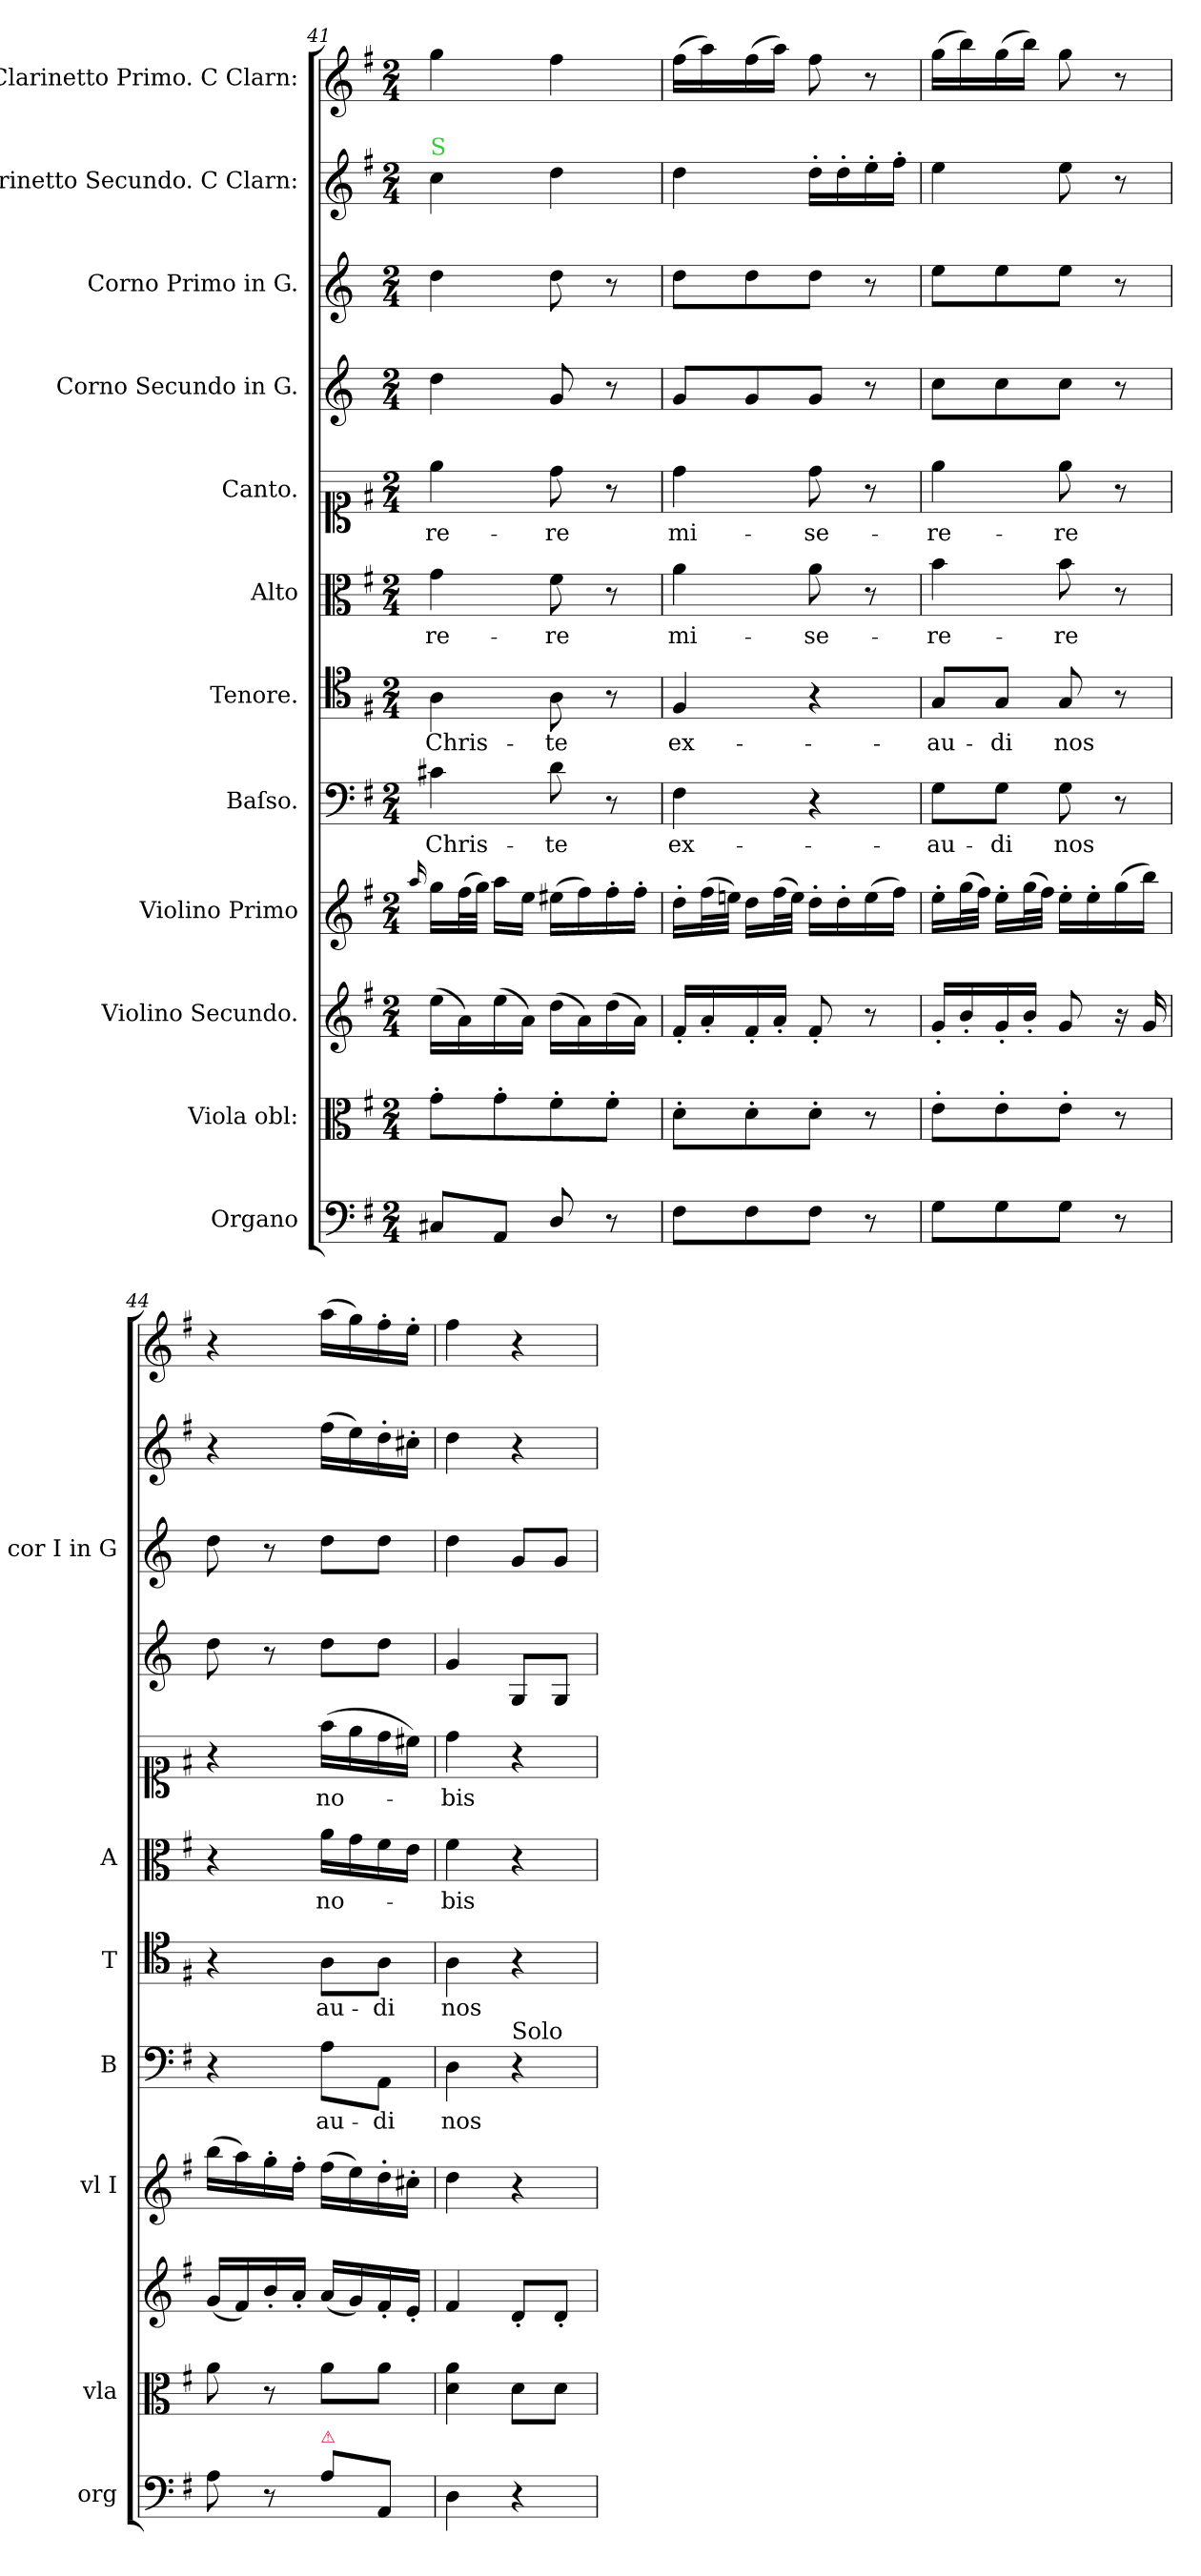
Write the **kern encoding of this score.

**kern	**kern	**dynam	**kern	**kern	**kern	**text	**kern	**text	**kern	**text	**kern	**text	**kern	**dynam	**kern	**dynam	**kern	**kern
*part12	*part11	*part11	*part10	*part9	*part8	*part8	*part7	*part7	*part6	*part6	*part5	*part5	*part4	*part4	*part3	*part3	*part2	*part1
*staff12	*staff11	*staff11	*staff10	*staff9	*staff8	*staff8	*staff7	*staff7	*staff6	*staff6	*staff5	*staff5	*staff4	*staff4	*staff3	*staff3	*staff2	*staff1
*I"Organo	*I"Viola obl:	*	*I"Violino Secundo.	*I"Violino Primo	*I"Baſso.	*	*I"Tenore.	*	*I"Alto	*	*I"Canto.	*	*I"Corno Secundo in G.	*	*I"Corno Primo in G.	*	*I"Clarinetto Secundo. C Clarn:	*I"Clarinetto Primo. C Clarn:
*I'org	*I'vla	*	*	*I'vl I	*I'B	*	*I'T	*	*I'A	*	*	*	*	*	*I'cor I in G	*	*	*
*clefF4	*clefC3	*	*clefG2	*clefG2	*clefF4	*	*clefC4	*	*clefC3	*	*clefC1	*	*clefG2	*	*clefG2	*	*clefG2	*clefG2
*	*	*	*	*	*	*	*	*	*	*	*	*	*ITrd3c5	*	*ITrd3c5	*	*	*
*k[f#]	*k[f#]	*	*k[f#]	*k[f#]	*k[f#]	*	*k[f#]	*	*k[f#]	*	*k[f#]	*	*k[f#]	*	*k[f#]	*	*k[f#]	*k[f#]
*G:	*G:	*	*G:	*G:	*G:	*	*G:	*	*G:	*	*G:	*	*G:	*	*G:	*	*G:	*G:
*M2/4	*M2/4	*	*M2/4	*M2/4	*M2/4	*	*M2/4	*	*M2/4	*	*M2/4	*	*M2/4	*	*M2/4	*	*M2/4	*M2/4
=41	=41	=41	=41	=41	=41	=41	=41	=41	=41	=41	=41	=41	=41	=41	=41	=41	=41	=41
.	.	.	.	16qqaa/	.	.	.	.	.	.	.	.	.	.	.	.	.	.
!	!	!	!	!	!	!	!	!	!	!	!	!	!	!	!	!	!LO:TX:a:color=limegreen:t=S	!
!	!	!	!	!	!	!LO:LY:i	!	!LO:LY:i	!	!	!	!	!	!	!	!	!	!
8C#X/L	8g'\L	.	(16ee\LL	16gg\LL	4c#X\	Chris-	4A\	Chris-	4g\	-re-	4ee\	-re-	4a\	.	4a\	.	4cc\	4gg\
.	.	.	16a\)	(32ff#\L	.	.	.	.	.	.	.	.	.	.	.	.	.	.
.	.	.	.	32gg\JJJ)	.	.	.	.	.	.	.	.	.	.	.	.	.	.
8AA/J	8g'\	.	(16ee\	16aa\LL	.	.	.	.	.	.	.	.	.	.	.	.	.	.
.	.	.	16a\JJ)	16ee\JJ	.	.	.	.	.	.	.	.	.	.	.	.	.	.
!	!	!	!	!	!	!LO:LY:i	!	!LO:LY:i	!	!	!	!	!	!	!	!	!	!
8D/	8f#'\	.	(16dd\LL	(16ee#X\LL	8d\	-te	8A\	-te	8f#\	-re	8dd\	-re	8d/	.	8a\	.	4dd\	4ff#\
.	.	.	16a\)	16ff#\)	.	.	.	.	.	.	.	.	.	.	.	.	.	.
8r	8f#'\J	.	(16dd\	16ff#'\	8r	.	8r	.	8r	.	8r	.	8r	.	8r	.	.	.
.	.	.	16a\JJ)	16ff#'\JJ	.	.	.	.	.	.	.	.	.	.	.	.	.	.
=42	=42	=42	=42	=42	=42	=42	=42	=42	=42	=42	=42	=42	=42	=42	=42	=42	=42	=42
8F#\L	8d'\L	.	16f#'/LL	16dd'\LL	4F#\	ex-	4F#/	ex-	4a\	mi-	4dd\	mi-	8d/L	.	8a\L	.	4dd\	(16ff#\LL
.	.	.	16a'/	(32ff#\L	.	.	.	.	.	.	.	.	.	.	.	.	.	16aa\)
.	.	.	.	32een\JJJ)	.	.	.	.	.	.	.	.	.	.	.	.	.	.
8F#\	8d'\	.	16f#'/	16dd\LL	.	.	.	.	.	.	.	.	8d/	.	8a\	.	.	(16ff#\
.	.	.	16a'/JJ	(32ff#\L	.	.	.	.	.	.	.	.	.	.	.	.	.	16aa\JJ)
.	.	.	.	32ee\JJJ)	.	.	.	.	.	.	.	.	.	.	.	.	.	.
8F#\J	8d'\J	.	8f#'/	16dd'\LL	4r	.	4r	.	8a\	-se-	8dd\	-se-	8d/J	.	8a\J	.	16dd'\LL	8ff#\
.	.	.	.	16dd'\	.	.	.	.	.	.	.	.	.	.	.	.	16dd'\	.
8r	8r	.	8r	(16ee\	.	.	.	.	8r	.	8r	.	8r	.	8r	.	16ee'\	8r
.	.	.	.	16ff#\JJ)	.	.	.	.	.	.	.	.	.	.	.	.	16ff#'\JJ	.
=43	=43	=43	=43	=43	=43	=43	=43	=43	=43	=43	=43	=43	=43	=43	=43	=43	=43	=43
8G\L	8e'\L	.	16g'/LL	16ee'\LL	8G\L	-au-	8G/L	-au-	4b\	-re-	4ee\	-re-	8g\L	.	8b\L	.	4ee\	(16gg\LL
.	.	.	16b'/	(32gg\L	.	.	.	.	.	.	.	.	.	.	.	.	.	16bb\)
.	.	.	.	32ff#\JJJ)	.	.	.	.	.	.	.	.	.	.	.	.	.	.
8G\	8e'\	.	16g'/	16ee'\LL	8G\J	-di	8G/J	-di	.	.	.	.	8g\	.	8b\	.	.	(16gg\
.	.	.	16b'/JJ	(32gg\L	.	.	.	.	.	.	.	.	.	.	.	.	.	16bb\JJ)
.	.	.	.	32ff#\JJJ)	.	.	.	.	.	.	.	.	.	.	.	.	.	.
8G\J	8e'\J	.	8g/	16ee'\LL	8G\	nos	8G/	nos	8b\	-re	8ee\	-re	8g\J	.	8b\J	.	8ee\	8gg\
.	.	.	.	16ee'\	.	.	.	.	.	.	.	.	.	.	.	.	.	.
8r	8r	.	16r	(16gg\	8r	.	8r	.	8r	.	8r	.	8r	.	8r	.	8r	8r
.	.	.	16g/	16bb\JJ)	.	.	.	.	.	.	.	.	.	.	.	.	.	.
=44	=44	=44	=44	=44	=44	=44	=44	=44	=44	=44	=44	=44	=44	=44	=44	=44	=44	=44
8A\	8a\	.	(16g/LL	(16bb\LL	4r	.	4r	.	4r	.	4r	.	8a\	.	8a\	.	4r	4r
.	.	.	16f#/)	16aa\)	.	.	.	.	.	.	.	.	.	.	.	.	.	.
8r	8r	.	16b'/	16gg'\	.	.	.	.	.	.	.	.	8r	.	8r	.	.	.
.	.	.	16a'/JJ	16ff#'\JJ	.	.	.	.	.	.	.	.	.	.	.	.	.	.
!LO:TX:a:color=crimson:t=⚠	!	!	!	!	!	!	!	!	!	!	!	!	!	!	!	!	!	!
8A\L	8a\L	.	(16a/LL	(16ff#\LL	8A\L	au-	8A\L	au-	16a\LL	no-	(16ff#\LL	no-	8a\L	.	8a\L	.	(16ff#\LL	(16aa\LL
.	.	.	16g/)	16ee\)	.	.	.	.	16g\	.	16ee\	.	.	.	.	.	16ee\)	16gg\)
8AA/J	8a\J	.	16f#'/	16dd'\	8AA\J	-di	8A\J	-di	16f#\	.	16dd\	.	8a\J	.	8a\J	.	16dd'\	16ff#'\
.	.	.	16e'/JJ	16cc#X'\JJ	.	.	.	.	16e\JJ	.	16cc#X\JJ)	.	.	.	.	.	16cc#X'\JJ	16ee'\JJ
=45	=45	=45	=45	=45	=45	=45	=45	=45	=45	=45	=45	=45	=45	=45	=45	=45	=45	=45
4D\	4d\ 4a\	.	4f#/	4dd\	4D\	nos	4A\	nos	4f#\	-bis	4dd\	-bis	4d/	.	4a\	.	4dd\	4ff#\
!	!	!	!	!	!LO:TX:a:t=Solo	!	!	!	!	!	!	!	!	!	!	!	!	!
!	!	!LO:DY:b	!	!	!	!	!	!	!	!	!	!	!	!LO:DY:a	!	!LO:DY:b	!	!
4r	8d\L	piano	8d'/L	4r	4r	.	4r	.	4r	.	4r	.	8D/L	pia	8d/L	pia	4r	4r
.	8d\J	.	8d'/J	.	.	.	.	.	.	.	.	.	8D/J	.	8d/J	.	.	.
=	=	=	=	=	=	=	=	=	=	=	=	=	=	=	=	=	=	=
*-	*-	*-	*-	*-	*-	*-	*-	*-	*-	*-	*-	*-	*-	*-	*-	*-	*-	*-
